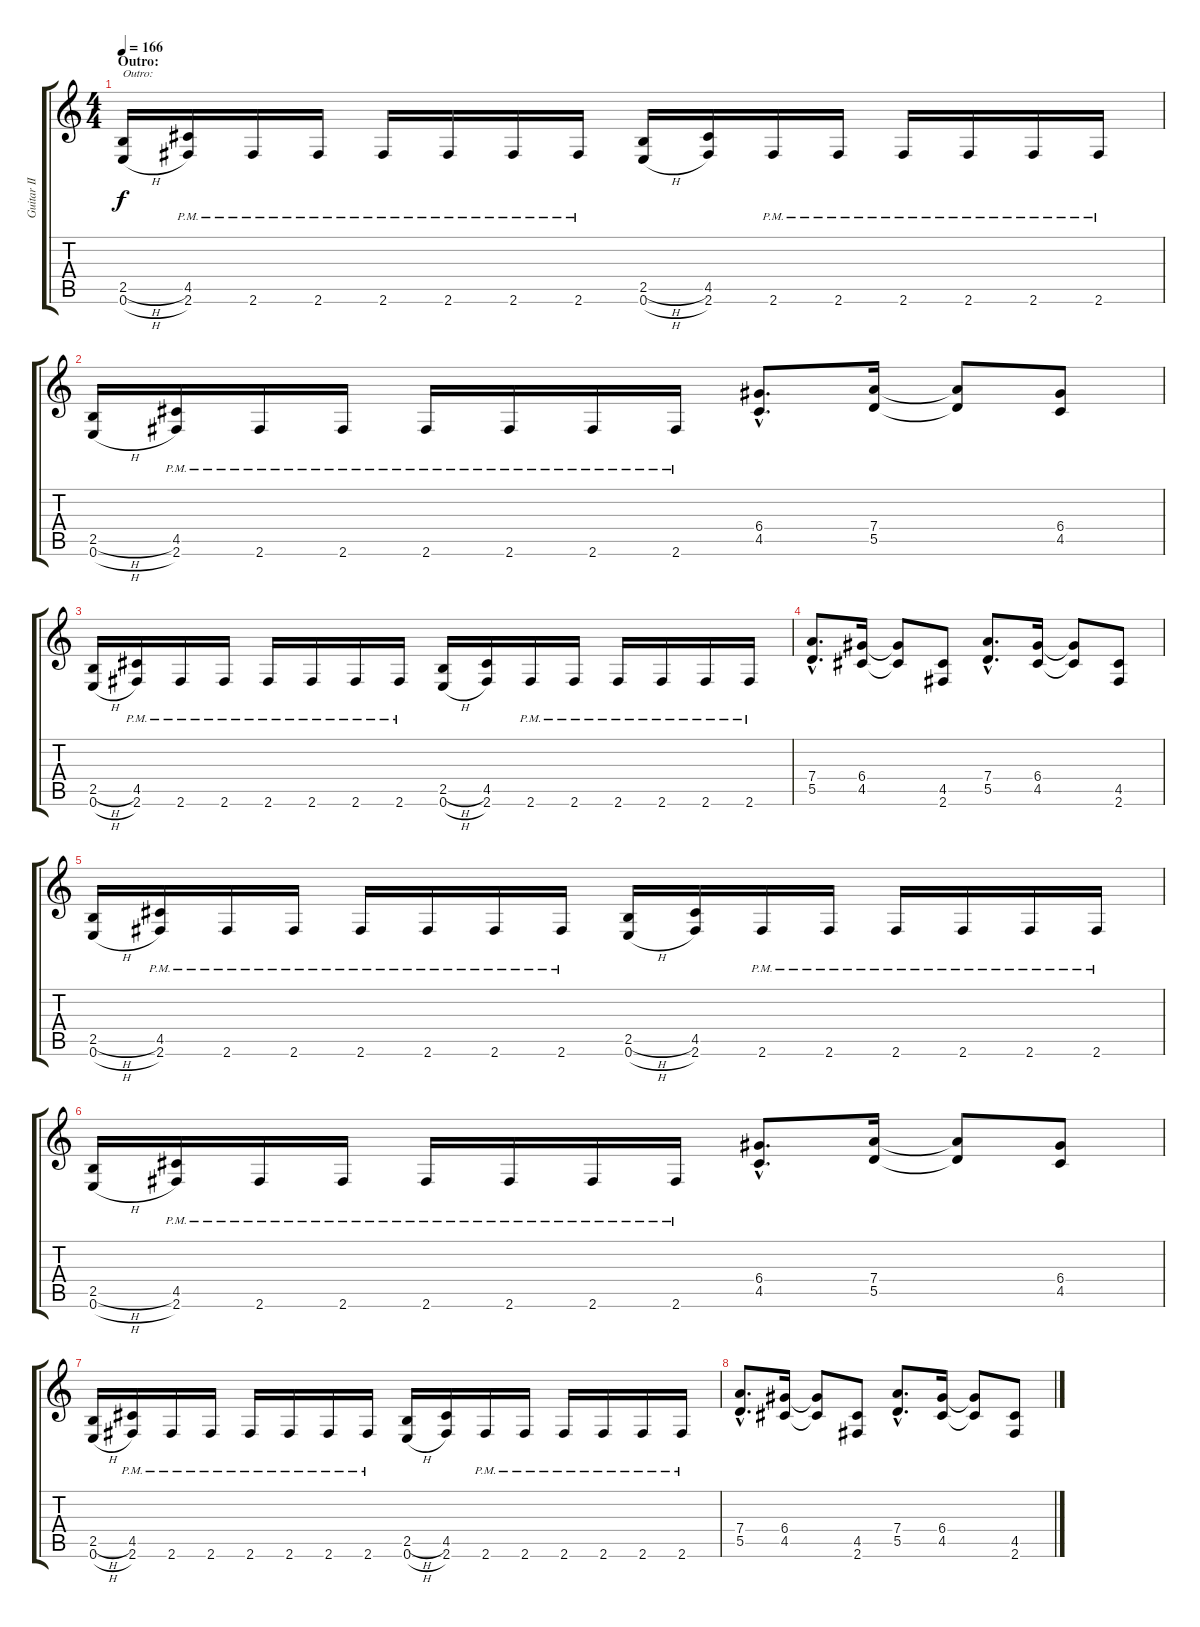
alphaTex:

\track ("Guitar II" "Guitar II") {instrument distortionguitar}
\staff {score tabs}
\tuning (E4 B3 G3 D3 A2 E2) {hide}
\ts (4 4)
\section ("" "Outro:")
\tempo 166
\clef g2
\ks c
(2.5{h} 0.6{h}).16{txt "Outro:" dy f} (4.5 2.6{pm}).16 2.6{pm}.16 2.6{pm}.16 2.6{pm}.16 2.6{pm}.16 2.6{pm}.16 2.6{pm}.16 (2.5{h} 0.6{h}).16 (4.5 2.6).16 2.6{pm}.16 2.6{pm}.16 2.6{pm}.16 2.6{pm}.16 2.6{pm}.16 2.6{pm}.16 |
(2.5{h} 0.6{h}).16 (4.5 2.6{pm}).16 2.6{pm}.16 2.6{pm}.16 2.6{pm}.16 2.6{pm}.16 2.6{pm}.16 2.6{pm}.16 (6.4{hac} 4.5{hac}).8{d} (7.4 5.5).16 (7.4{t} 5.5{t}).8 (6.4 4.5).8 |
(2.5{h} 0.6{h}).16 (4.5 2.6{pm}).16 2.6{pm}.16 2.6{pm}.16 2.6{pm}.16 2.6{pm}.16 2.6{pm}.16 2.6{pm}.16 (2.5{h} 0.6{h}).16 (4.5 2.6).16 2.6{pm}.16 2.6{pm}.16 2.6{pm}.16 2.6{pm}.16 2.6{pm}.16 2.6{pm}.16 |
(7.4{hac} 5.5{hac}).8{d} (6.4 4.5).16 (6.4{t} 4.5{t}).8 (4.5 2.6).8 (7.4{hac} 5.5{hac}).8{d} (6.4 4.5).16 (6.4{t} 4.5{t}).8 (4.5 2.6).8 |
(2.5{h} 0.6{h}).16 (4.5 2.6{pm}).16 2.6{pm}.16 2.6{pm}.16 2.6{pm}.16 2.6{pm}.16 2.6{pm}.16 2.6{pm}.16 (2.5{h} 0.6{h}).16 (4.5 2.6).16 2.6{pm}.16 2.6{pm}.16 2.6{pm}.16 2.6{pm}.16 2.6{pm}.16 2.6{pm}.16 |
(2.5{h} 0.6{h}).16 (4.5 2.6{pm}).16 2.6{pm}.16 2.6{pm}.16 2.6{pm}.16 2.6{pm}.16 2.6{pm}.16 2.6{pm}.16 (6.4{hac} 4.5{hac}).8{d} (7.4 5.5).16 (7.4{t} 5.5{t}).8 (6.4 4.5).8 |
(2.5{h} 0.6{h}).16 (4.5 2.6{pm}).16 2.6{pm}.16 2.6{pm}.16 2.6{pm}.16 2.6{pm}.16 2.6{pm}.16 2.6{pm}.16 (2.5{h} 0.6{h}).16 (4.5 2.6).16 2.6{pm}.16 2.6{pm}.16 2.6{pm}.16 2.6{pm}.16 2.6{pm}.16 2.6{pm}.16 |
(7.4{hac} 5.5{hac}).8{d} (6.4 4.5).16 (6.4{t} 4.5{t}).8 (4.5 2.6).8 (7.4{hac} 5.5{hac}).8{d} (6.4 4.5).16 (6.4{t} 4.5{t}).8 (4.5 2.6).8
